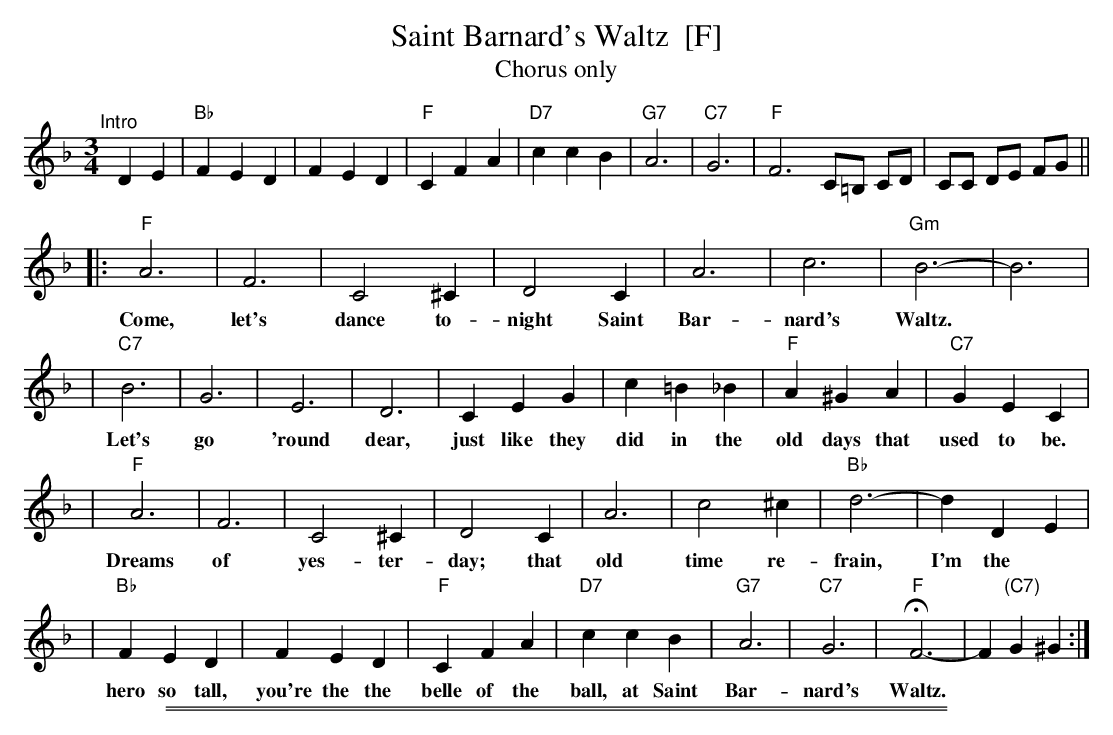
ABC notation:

X:1
T: Saint Barnard's Waltz  [F]
T: Chorus only
M: 3/4
L: 1/4
K: F
"^Intro"[|]\
DE | "Bb"FED | FED | "F"CFA | "D7"ccB | "G7"A3 | "C7"G3 | "F"F3 C/=B,/ C/D/ | C/C/ D/E/ F/G/ ||
|: "F"A3 | F3 | C2^C | D2C | A3 | c3 | "Gm"B3- | B3 |
w: Come, let's dance to-night Saint Bar-nard's Waltz.
| "C7"B3 | G3 | E3 | D3 | CEG | c=B_B | "F"A^GA | "C7"GEC |
w: Let's go 'round dear, just like they did in the old days that used to be.
| "F"A3 | F3 | C2^C | D2C | A3 | c2^c | "Bb"d3- | dDE |
w: Dreams of yes-ter-day; that old time re-frain, I'm the
| "Bb"FED | FED | "F"CFA | "D7"ccB | "G7"A3 | "C7"G3 | "F"HF3- | F"(C7)"G^G :|
w: hero so tall, you're the the belle of the ball, at Saint Bar-nard's Waltz.
